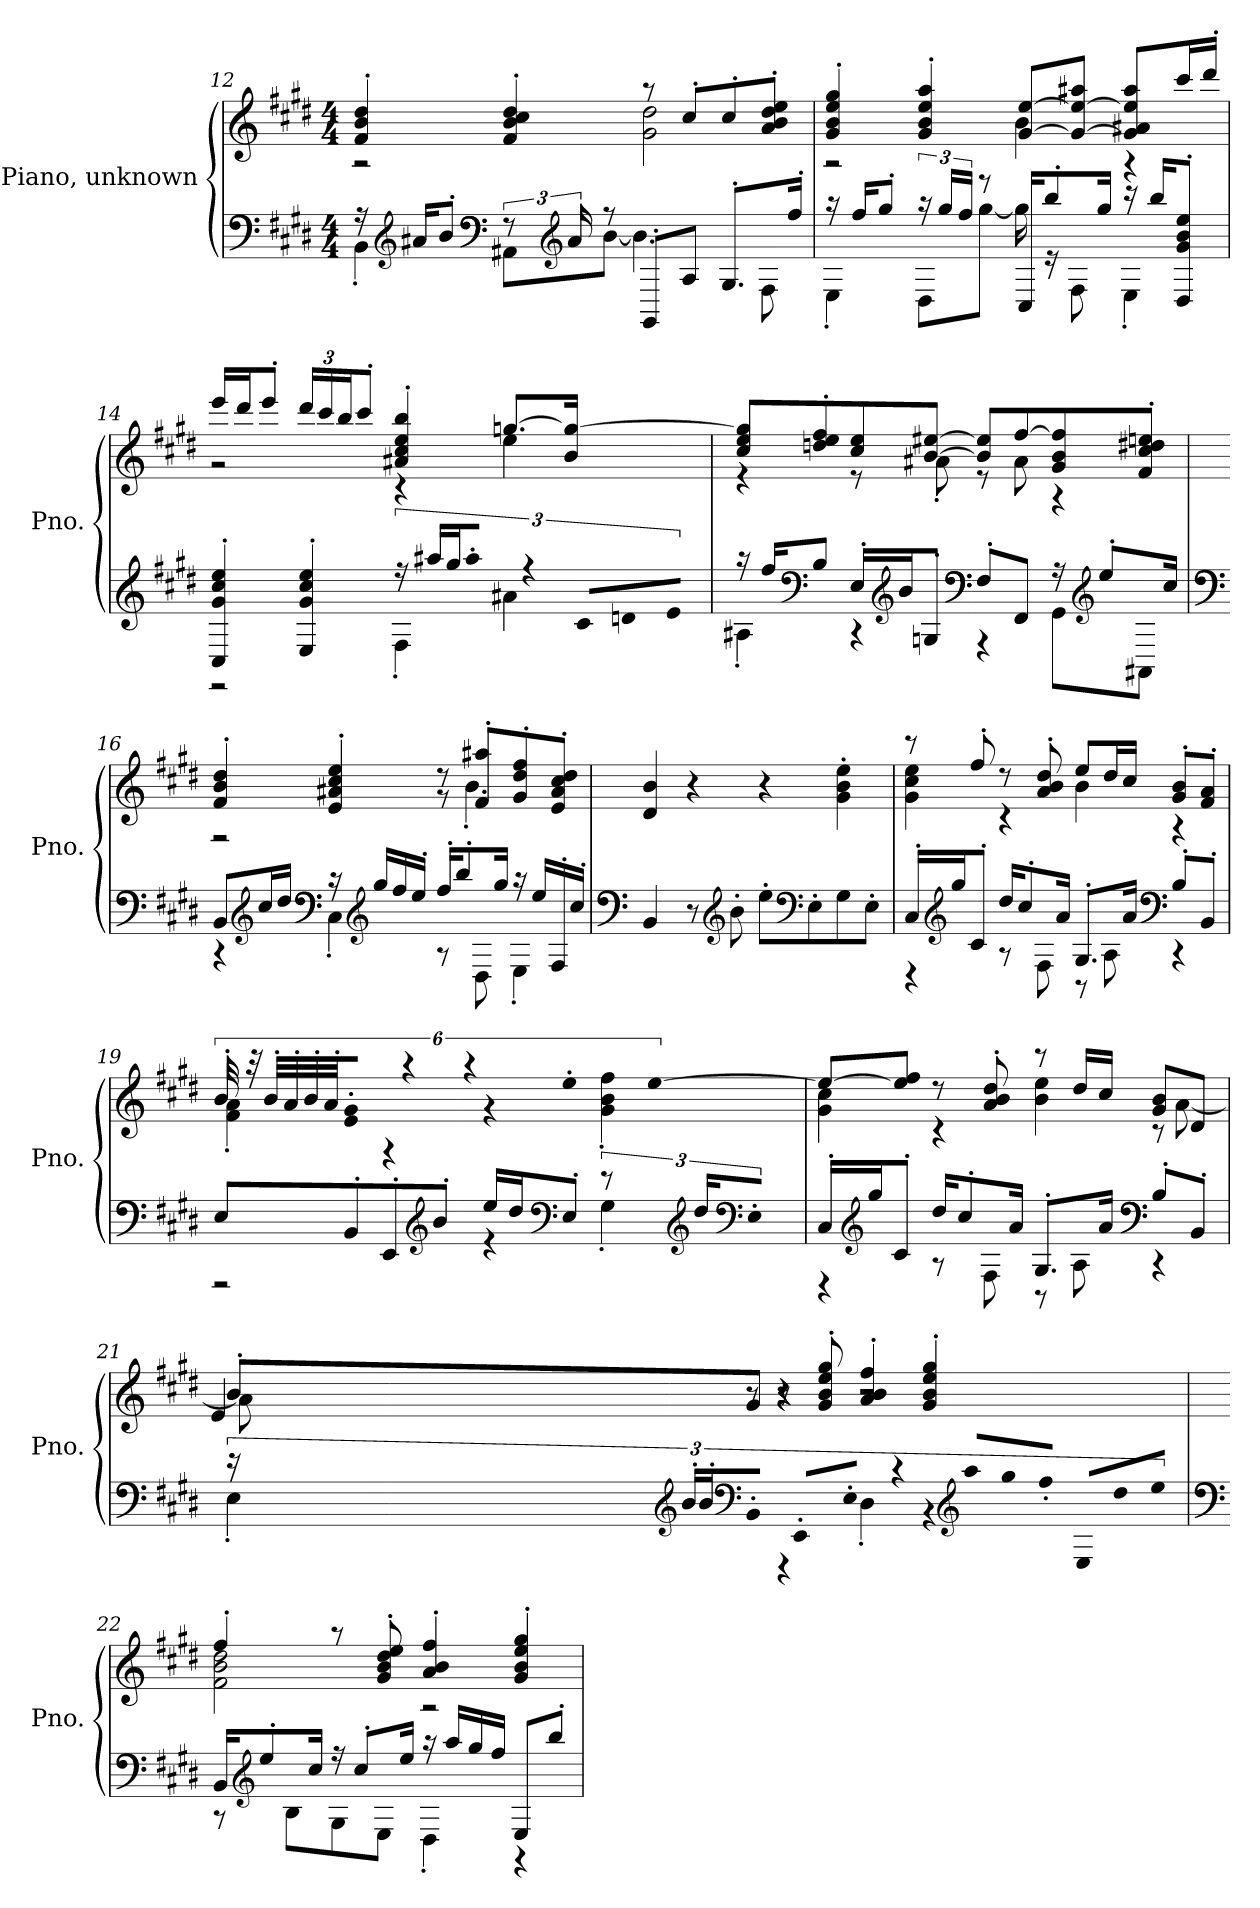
**kern	**kern
*part1	*part1
*staff2	*staff1
*I"Piano, unknown	*
*I'Pno.	*
*clefF4	*clefG2
*k[f#c#g#d#]	*k[f#c#g#d#]
*M4/4	*M4/4
=12	=12
*^	*^
16r	4BB'\	4f#/' 4b/' 4dd#/'	2r
*clefG2	*	*	*
16a#X/KL	.	.	.
8b'/J	.	.	.
*clefF4	*	*	*
12r	8AA#X\L	4f#/' 4b/' 4cc#/' 4dd#/'	.
*clefG2	*	*	*
24a#/	.	.	.
8r	[8b\J	.	.
8GG#'/L	4.b\]	8r	2g#\ 2dd#\
8A/J	.	8cc#'/L	.
8.G#'/L	.	8cc#'/	.
.	8F#\	8a/' 8b/' 8dd#/' 8ee/'J	.
16ff#'/Jk	.	.	.
!!LO:LB:g=z	!!
=13	=13	=13	=13
16r	4E'\	4g#/' 4b/' 4ee/' 4gg#/'	2r
16ff#/KL	.	.	.
8gg#'/J	.	.	.
24r	8D#\L	4g#/' 4b/' 4ee/' 4aa/'	.
24gg#/LL	.	.	.
24ff#/JJ	.	.	.
8r	[8gg#\J	.	.
16C#/KL	16gg#\]	[8g#/ [8ee/L	4b\
8bb'/	16r	.	.
.	8F#\	8g#/_ 8ee/_ 8aa#X/J	.
16gg#/Jk	.	.	.
16r	4E'\	8g#/] 8a#X/ 8ee/] 8aa#/L	4r
16bb/KL	.	.	.
8D#/' 8g#/' 8b/' 8ee/'J	.	16ccc#/L	.
.	.	16ddd#'/JJ	.
=14	=14	=14	=14
4C#/' 4g#/' 4cc#/' 4ee/'	2r	16eee/LL	2r
.	.	16ddd#/J	.
.	.	8eee'/J	.
*	*	*Xbrackettup	*
4E/' 4g#/' 4cc#/' 4ee/'	.	24ddd#/LL	.
.	.	24ccc#/	.
.	.	24bb/J	.
.	.	8ccc#'/J	.
24r	4F#'\	4a#X/' 4cc#/' 4ee/' 4bb/'	4r
24aa#X/LL	.	.	.
24gg#/J	.	.	.
8aa#'/J	.	.	.
16r	4a#X\	[8.ggn/L	4ee\
16c#/LL	.	.	.
16dn/	.	.	.
16e/JJ	.	16b/ 16gg/_Jk	.
!!LO:LB:g=z	!!
=15	=15	=15	=15
16r	4A#X'\	8cc#/ 8ee/ 8gg/]L	4r
16ff#/KL	.	.	.
*clefF4	*	*	*
8B/J	.	8ddn/' 8ee/' 8ff#/'	.
16E'/LL	4r	8cc#/ 8ee/	8r
*clefG2	*	*	*
16b/J	.	.	.
8Gn'/J	.	[8b/ [8ee#X/J	8a#X'\
*clefF4	*	*	*
8F#'/L	4r	8b/] 8ee#/]L	8r
8FF#/J	.	[8ff#/	8a#\
16r	8GG#\L	8g#/ 8b/ 8ff#/]	4r
*clefG2	*	*	*
8ee'/L	.	.	.
.	8AA#X\J	8f#/' 8cc#/' 8dd#X/' 8een/'J	.
16cc#/Jk	.	.	.
!!LO:LB:g=z	!!
=16	=16	=16	=16
*clefF4	*	*	*
8BB/L	4r	4f#/' 4b/' 4dd#/'	2r
*clefG2	*	*	*
16cc#/L	.	.	.
16dd#/JJ	.	.	.
*clefF4	*	*	*
16r	4C#'\	4e/' 4a#X/' 4cc#/' 4ee/'	.
*clefG2	*	*	*
16gg#/LL	.	.	.
16ff#/	.	.	.
16ee'/JJ	.	.	.
16ff#'/KL	8r	8r	8r
8bb'/	.	.	.
.	8D#\	8f#/' 8aa#X/'L	4.b'\
16gg#/Jk	.	.	.
16r	4E'\	8g#/' 8dd#/' 8ff#/'	.
16ee/LL	.	.	.
16F#'/	.	8e/' 8a#/' 8cc#/' 8dd#/'J	.
16cc#'/JJ	.	.	.
*v	*v	*	*
*	*v	*v
=17	=17
*clefF4	*
4BB/	4d#/ 4b/
8r	4r
*clefG2	*
8b'\	.
8ee'\L	4r
*clefF4	*
8E'\	.
8G#\	4g#\' 4b\' 4ee\'
8E'\J	.
!!LO:LB:g=z
=18	=18
*^	*^
16C#'/LL	4r	8r	4g#\ 4cc#\ 4ee\
*clefG2	*	*	*
16gg#/J	.	.	.
8c#'/J	.	8ff#'/	.
16dd#/KL	8r	8r	4r
8cc#'/	.	.	.
.	8F#\	8a/' 8b/' 8dd#/'	.
16a/Jk	.	.	.
8.G#'/L	8r	8ee/L	4b\
.	8A\	16dd#/L	.
16a/Jk	.	16cc#/JJ	.
*clefF4	*	*	*
8B'/L	4r	8g#/' 8b/'L	4r
8BB'/J	.	8f#/' 8a/'J	.
=19	=19	=19	=19
*	*	*brackettup	*
8E/L	2r	48b'/	4f#\' 4a\'
.	.	48r	.
.	.	48b'/LLL	.
*	*	*Xbrackettup	*
.	.	48a'/	.
.	.	48b'/	.
.	.	48a'/JJ	.
8BB'/	.	8e/' 8g#/'J	.
8EE'/	.	4r	4r
*clefG2	*	*	*
8b'/J	.	.	.
16ee/LL	4r	8r	4r
16dd#/J	.	.	.
*clefF4	*	*	*
8E'/J	.	8ee'/	.
12r	4G#'\	[4ee/	4g#\' 4b\' 4ff#\'
*clefG2	*	*	*
24dd#/KL	.	.	.
*clefF4	*	*	*
8E'/J	.	.	.
!!LO:LB:g=z	!!
=20	=20	=20	=20
16C#'/LL	4r	8ee/L_	4g#\ 4cc#\
*clefG2	*	*	*
16gg#/J	.	.	.
8c#'/J	.	8ee/] 8ff#/J	.
16dd#/KL	8r	8r	4r
8cc#'/	.	.	.
.	8F#\	8a/' 8b/' 8dd#/'	.
16a/Jk	.	.	.
8.G#'/L	8r	8r	4b\ 4ee\
.	8A\	16dd#/LL	.
16a/Jk	.	16cc#/JJ	.
*clefF4	*	*	*
8B'/L	4r	8g#/ 8b/L	8r
8BB'/J	.	8d#/J	[8a\
=21	=21	=21	=21
*	*	*	*^
24r	4E'\	8b'/L	8a\]	4e/
*clefG2	*	*	*	*
24b'/LL	.	.	.	.
24b'/J	.	.	.	.
*clefF4	*	*	*	*
8BB'/J	.	8g#/J	8r	.
8EE'/L	4r	8r	4r	4r
8E'/J	.	8g#/' 8b/' 8ee/' 8gg#/'	.	.
16r	4D#'\	4a/' 4b/' 4ff#/'	2r	2r
*clefG2	*	*	*	*
16aa/LL	.	.	.	.
16gg#/	.	.	.	.
16ff#'/JJ	.	.	.	.
8E/L	4r	4g#/' 4b/' 4ee/' 4gg#/'	.	.
16dd#/L	.	.	.	.
16ee/JJ	.	.	.	.
*	*	*v	*v	*v
!!LO:PB:g=z
=22	=22	=22
*clefF4	*	*
*	*	*^
16BB/KL	8r	4ff#'/	2f#\ 2b\ 2dd#\
*clefG2	*	*	*
8ee'/	.	.	.
.	8B\L	.	.
16cc#/Jk	.	.	.
16r	8G#\	8r	.
8cc#'/L	.	.	.
.	8E\J	8g#/' 8b/' 8dd#/' 8ee/'	.
16ee/Jk	.	.	.
16r	4D#'\	4a/' 4b/' 4ff#/'	2r
16aa/LL	.	.	.
16gg#/	.	.	.
16ff#/JJ	.	.	.
8E/L	4r	4g#/' 4b/' 4ee/' 4gg#/'	.
8bb'/J	.	.	.
*v	*v	*	*
*	*v	*v
=	=
*-	*-
